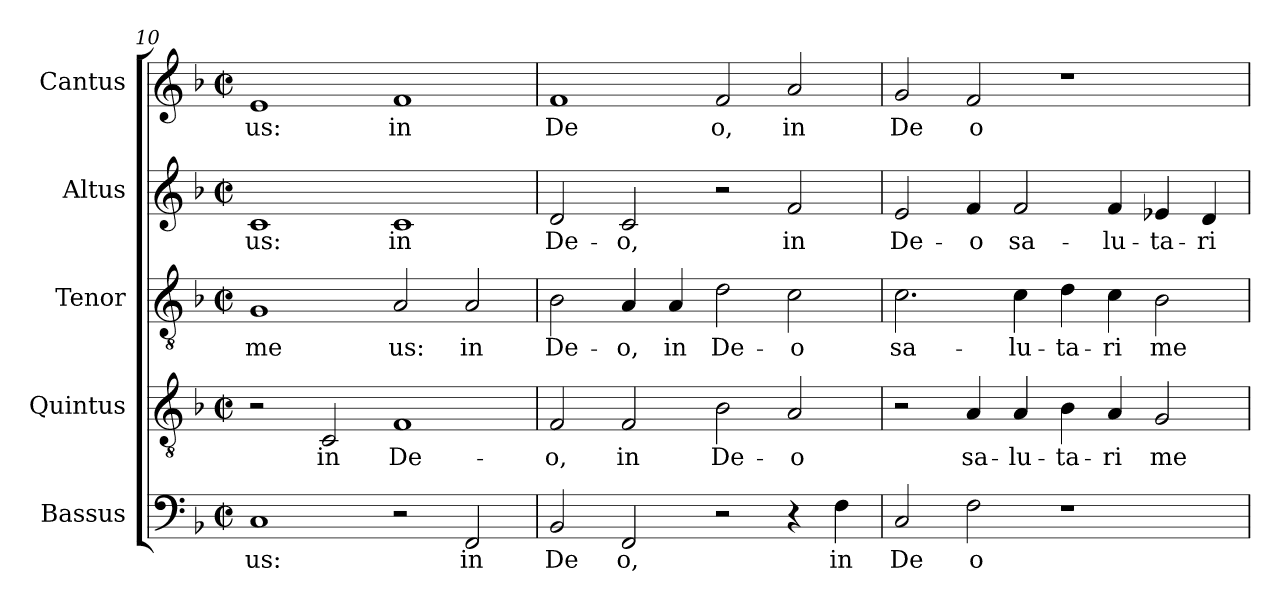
**kern	**text	**kern	**text	**kern	**text	**kern	**text	**kern	**text
*part5	*part5	*part4	*part4	*part3	*part3	*part2	*part2	*part1	*part1
*staff5	*staff5	*staff4	*staff4	*staff3	*staff3	*staff2	*staff2	*staff1	*staff1
*I"Bassus	*	*I"Quintus	*	*I"Tenor	*	*I"Altus	*	*I"Cantus	*
*I'B	*	*I'Q	*	*I'T	*	*I'A	*	*I'C	*
*clefF4	*	*clefGv2	*	*clefGv2	*	*clefG2	*	*clefG2	*
*k[b-]	*	*k[b-]	*	*k[b-]	*	*k[b-]	*	*k[b-]	*
*F:	*	*F:	*	*F:	*	*F:	*	*F:	*
*M2/2	*	*M2/2	*	*M2/2	*	*M2/2	*	*M2/2	*
*met(c|)	*	*met(c|)	*	*met(c|)	*	*met(c|)	*	*met(c|)	*
=10	=10	=10	=10	=10	=10	=10	=10	=10	=10
!	!LO:LY:b:cj	!	!	!	!LO:LY:b:cj	!	!LO:LY:b:cj	!	!LO:LY:b:cj
1C	us:	2r	.	1G	me	1c	-us:	1e	-us:
!	!	!	!LO:LY:b:cj	!	!	!	!	!	!
.	.	2C/	in	.	.	.	.	.	.
!	!	!	!LO:LY:b:cj	!	!LO:LY:b:cj	!	!LO:LY:b:cj	!	!LO:LY:b:cj
2r	.	1F	De-	2A/	us:	1c	in	1f	in
!	!LO:LY:b:cj	!	!	!	!LO:LY:b:cj	!	!	!	!
2FF/	in	.	.	2A/	in	.	.	.	.
!!LO:LB:g=z
=11	=11	=11	=11	=11	=11	=11	=11	=11	=11
!	!LO:LY:b:cj	!	!LO:LY:b:cj	!	!LO:LY:b:cj	!	!LO:LY:b:cj	!	!LO:LY:b:cj
2BB-/	De	2F/	-o,	2B-\	De-	2d/	De-	1f	De
!	!LO:LY:b:cj	!	!LO:LY:b:cj	!	!LO:LY:b:cj	!	!LO:LY:b:cj	!	!
2FF/	o,	2F/	in	4A/	-o,	2c/	-o,	.	.
!	!	!	!	!	!LO:LY:b:cj	!	!	!	!
.	.	.	.	4A/	in	.	.	.	.
!	!	!	!LO:LY:b:cj	!	!LO:LY:b:cj	!	!	!	!LO:LY:b:cj
2r	.	2B-\	De-	2d\	De-	2r	.	2f/	o,
!	!	!	!LO:LY:b:cj	!	!LO:LY:b:cj	!	!LO:LY:b:cj	!	!LO:LY:b:cj
4r	.	2A/	-o	2c\	-o	2f/	in	2a/	in
!	!LO:LY:b:cj	!	!	!	!	!	!	!	!
4F\	in	.	.	.	.	.	.	.	.
=12	=12	=12	=12	=12	=12	=12	=12	=12	=12
!	!LO:LY:b:cj	!	!	!	!LO:LY:b:cj	!	!LO:LY:b:cj	!	!LO:LY:b:cj
2C/	De	2r	.	2.c\	sa-	2e/	De-	2g/	De
!	!LO:LY:b:cj	!	!LO:LY:b:cj	!	!	!	!LO:LY:b:cj	!	!LO:LY:b:cj
2F\	o	4A/	sa-	.	.	4f/	-o	2f/	o
!	!	!	!LO:LY:b:cj	!	!LO:LY:b:cj	!	!LO:LY:b:cj	!	!
.	.	4A/	-lu-	4c\	-lu-	2f/	sa-	.	.
!	!	!	!LO:LY:b:cj	!	!LO:LY:b:cj	!	!	!	!
1r	.	4B-\	-ta-	4d\	-ta-	.	.	1r	.
!	!	!	!LO:LY:b:cj	!	!LO:LY:b:cj	!	!LO:LY:b:cj	!	!
.	.	4A/	-ri	4c\	-ri	4f/	-lu-	.	.
!	!	!	!LO:LY:b:cj	!	!LO:LY:b:cj	!	!LO:LY:b:cj	!	!
.	.	2G/	me-	2B-\	me-	4e-X/	-ta-	.	.
!	!	!	!	!	!	!	!LO:LY:b:cj	!	!
.	.	.	.	.	.	4d/	-ri	.	.
=	=	=	=	=	=	=	=	=	=
*-	*-	*-	*-	*-	*-	*-	*-	*-	*-
